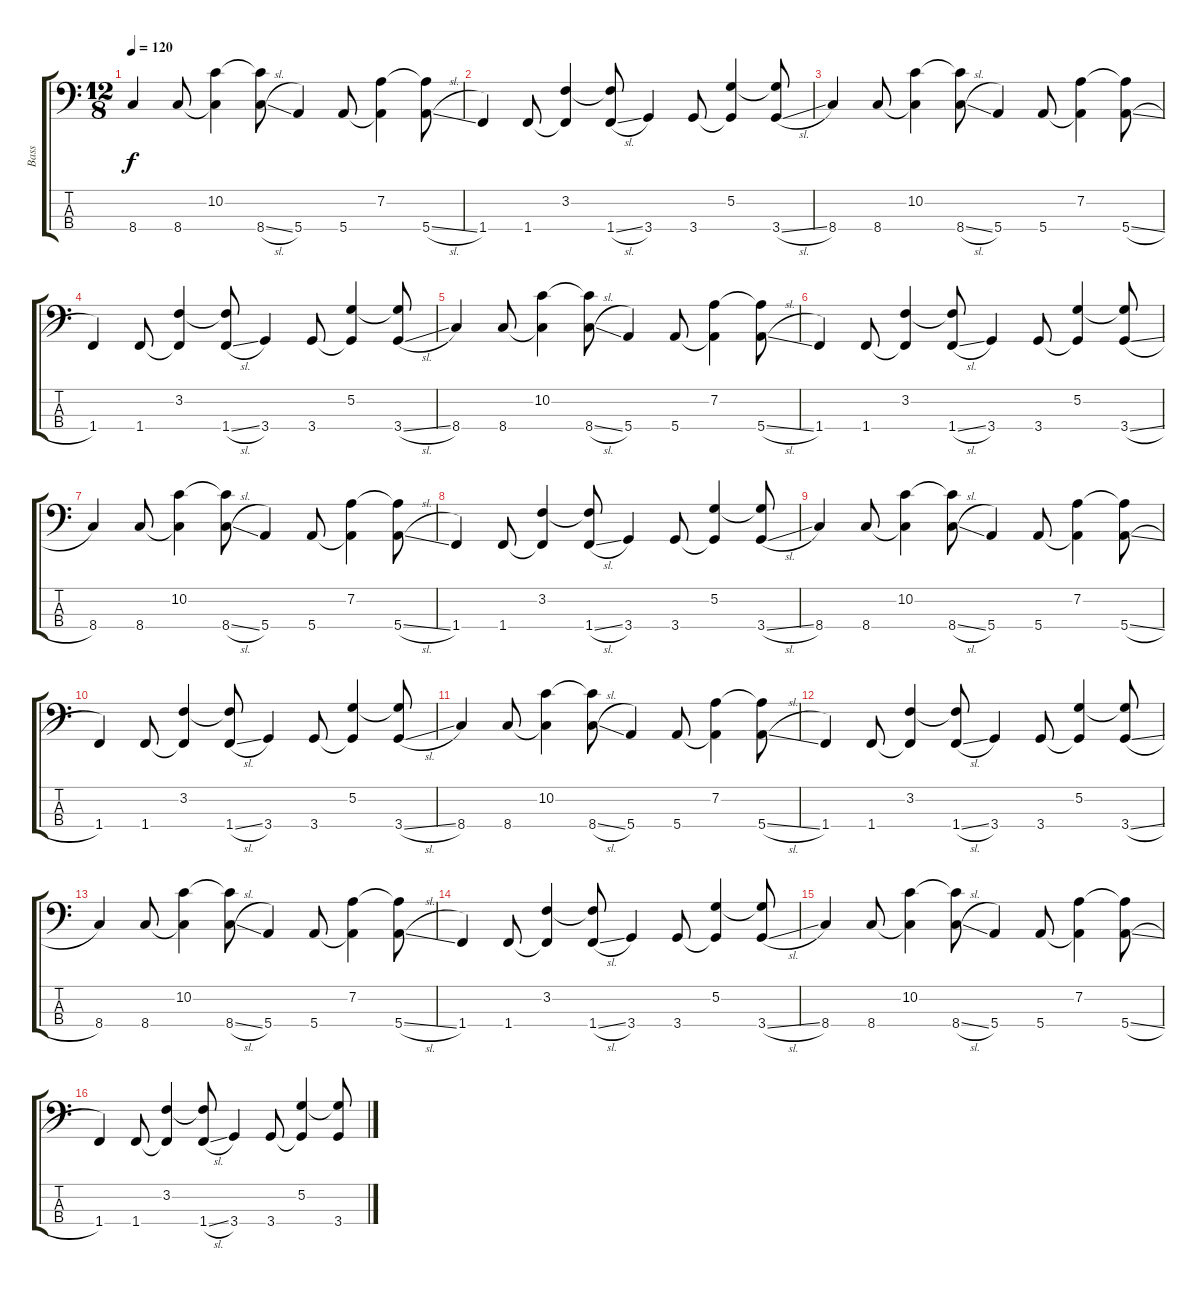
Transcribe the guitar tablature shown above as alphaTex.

\track ("Bass" "Bass") {instrument electricbassfinger}
\staff {score tabs}
\tuning (G2 D2 A1 E1) {hide}
\ts (12 8)
\tempo 120
\clef f4
\ks c
8.4.4{dy f} 8.4.8 (10.2 8.4{t}).4 (10.2{t} 8.4{sl}).8 5.4.4 5.4.8 (7.2 5.4{t}).4 (7.2{t} 5.4{sl}).8 |
1.4.4 1.4.8 (3.2 1.4{t}).4 (3.2{t} 1.4{sl}).8 3.4.4 3.4.8 (5.2 3.4{t}).4 (5.2{t} 3.4{sl}).8 |
8.4.4 8.4.8 (10.2 8.4{t}).4 (10.2{t} 8.4{sl}).8 5.4.4 5.4.8 (7.2 5.4{t}).4 (7.2{t} 5.4{sl}).8 |
1.4.4 1.4.8 (3.2 1.4{t}).4 (3.2{t} 1.4{sl}).8 3.4.4 3.4.8 (5.2 3.4{t}).4 (5.2{t} 3.4{sl}).8 |
8.4.4 8.4.8 (10.2 8.4{t}).4 (10.2{t} 8.4{sl}).8 5.4.4 5.4.8 (7.2 5.4{t}).4 (7.2{t} 5.4{sl}).8 |
1.4.4 1.4.8 (3.2 1.4{t}).4 (3.2{t} 1.4{sl}).8 3.4.4 3.4.8 (5.2 3.4{t}).4 (5.2{t} 3.4{sl}).8 |
8.4.4 8.4.8 (10.2 8.4{t}).4 (10.2{t} 8.4{sl}).8 5.4.4 5.4.8 (7.2 5.4{t}).4 (7.2{t} 5.4{sl}).8 |
1.4.4 1.4.8 (3.2 1.4{t}).4 (3.2{t} 1.4{sl}).8 3.4.4 3.4.8 (5.2 3.4{t}).4 (5.2{t} 3.4{sl}).8 |
8.4.4 8.4.8 (10.2 8.4{t}).4 (10.2{t} 8.4{sl}).8 5.4.4 5.4.8 (7.2 5.4{t}).4 (7.2{t} 5.4{sl}).8 |
1.4.4 1.4.8 (3.2 1.4{t}).4 (3.2{t} 1.4{sl}).8 3.4.4 3.4.8 (5.2 3.4{t}).4 (5.2{t} 3.4{sl}).8 |
8.4.4 8.4.8 (10.2 8.4{t}).4 (10.2{t} 8.4{sl}).8 5.4.4 5.4.8 (7.2 5.4{t}).4 (7.2{t} 5.4{sl}).8 |
1.4.4 1.4.8 (3.2 1.4{t}).4 (3.2{t} 1.4{sl}).8 3.4.4 3.4.8 (5.2 3.4{t}).4 (5.2{t} 3.4{sl}).8 |
8.4.4 8.4.8 (10.2 8.4{t}).4 (10.2{t} 8.4{sl}).8 5.4.4 5.4.8 (7.2 5.4{t}).4 (7.2{t} 5.4{sl}).8 |
1.4.4 1.4.8 (3.2 1.4{t}).4 (3.2{t} 1.4{sl}).8 3.4.4 3.4.8 (5.2 3.4{t}).4 (5.2{t} 3.4{sl}).8 |
8.4.4 8.4.8 (10.2 8.4{t}).4 (10.2{t} 8.4{sl}).8 5.4.4 5.4.8 (7.2 5.4{t}).4 (7.2{t} 5.4{sl}).8 |
1.4.4 1.4.8 (3.2 1.4{t}).4 (3.2{t} 1.4{sl}).8 3.4.4 3.4.8 (5.2 3.4{t}).4 (5.2{t} 3.4{sl}).8
